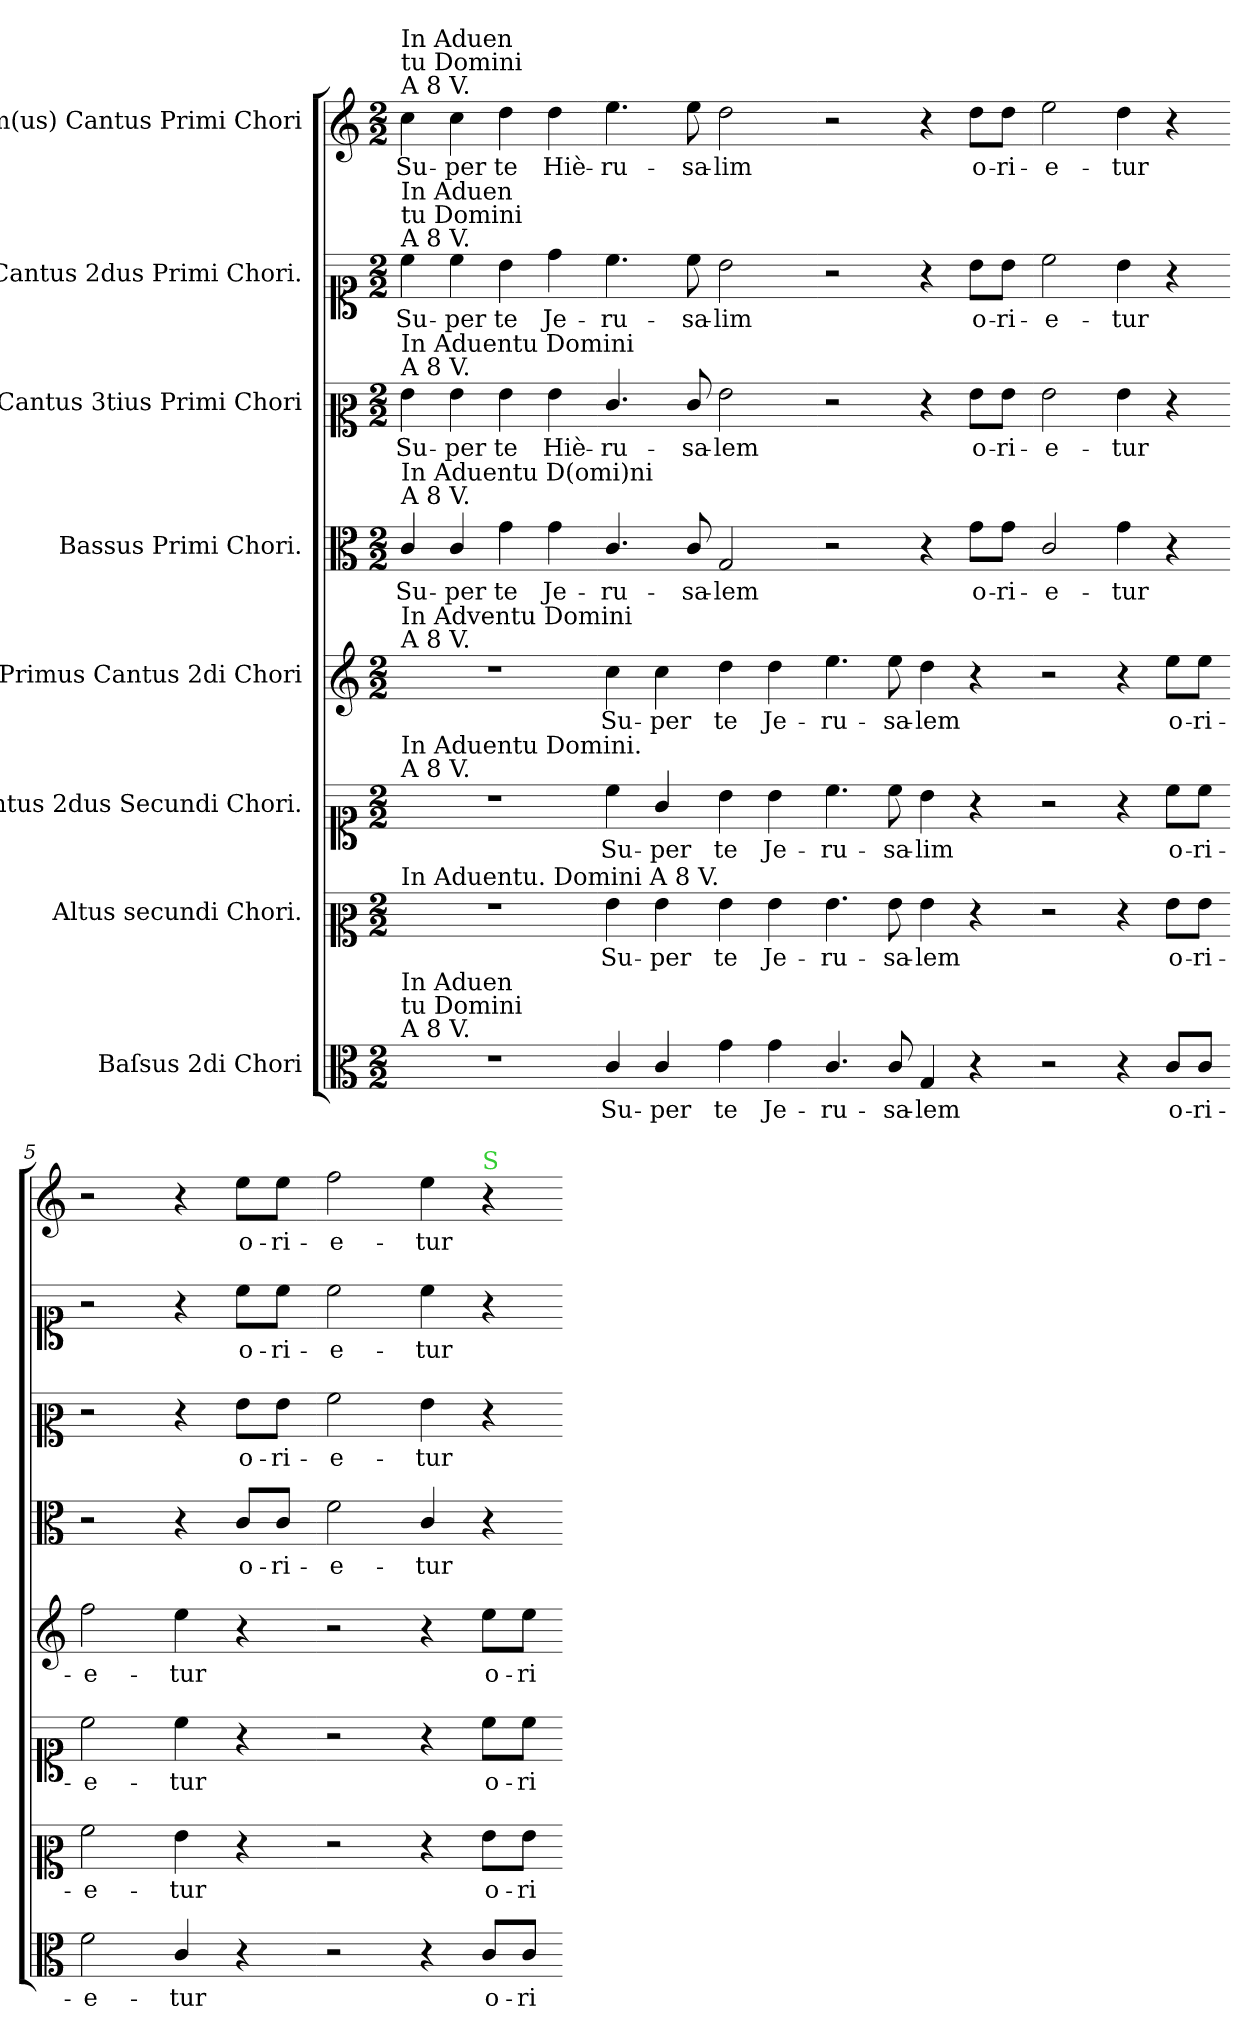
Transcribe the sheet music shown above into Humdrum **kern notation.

**kern	**text	**kern	**text	**kern	**text	**kern	**text	**kern	**text	**kern	**text	**kern	**text	**kern	**text
*part8	*part8	*part7	*part7	*part6	*part6	*part5	*part5	*part4	*part4	*part3	*part3	*part2	*part2	*part1	*part1
*staff8	*staff8	*staff7	*staff7	*staff6	*staff6	*staff5	*staff5	*staff4	*staff4	*staff3	*staff3	*staff2	*staff2	*staff1	*staff1
*I"Baſsus 2di Chori	*	*I"Altus secundi Chori.	*	*I"Cantus 2dus Secundi Chori.	*	*I"Primus Cantus 2di Chori	*	*I"Bassus Primi Chori.	*	*I"Cantus 3tius Primi Chori	*	*I"Cantus 2dus Primi Chori.	*	*I"1m(us) Cantus Primi Chori	*
*clefC3	*	*clefC2	*	*clefC1	*	*clefG2	*	*clefC3	*	*clefC2	*	*clefC1	*	*clefG2	*
*k[]	*	*k[]	*	*k[]	*	*k[]	*	*k[]	*	*k[]	*	*k[]	*	*k[]	*
*C:	*	*C:	*	*C:	*	*C:	*	*C:	*	*C:	*	*C:	*	*C:	*
*M2/2	*	*M2/2	*	*M2/2	*	*M2/2	*	*M2/2	*	*M2/2	*	*M2/2	*	*M2/2	*
=1	=1	=1	=1	=1	=1	=1	=1	=1	=1	=1	=1	=1	=1	=1	=1
!	!	!	!	!	!	!	!	!	!	!	!	!	!	!LO:TX:a:t=In Aduen\ntu Domini\nA 8 V.	!
!	!	!	!	!	!	!	!	!	!	!	!	!LO:TX:a:t=In Aduen\ntu Domini\nA 8 V.	!	!	!
!	!	!	!	!	!	!	!	!	!	!LO:TX:a:t=In Aduentu Domini\nA 8 V.	!	!	!	!	!
!	!	!	!	!	!	!	!	!LO:TX:a:t=In Aduentu D(omi)ni\nA 8 V.	!	!	!	!	!	!	!
!	!	!	!	!	!	!LO:TX:a:t=In Adventu Domini\nA 8 V.	!	!	!	!	!	!	!	!	!
!	!	!	!	!LO:TX:a:t=In Aduentu Domini.\nA 8 V.	!	!	!	!	!	!	!	!	!	!	!
!	!	!LO:TX:a:t=In Aduentu. Domini A 8 V.	!	!	!	!	!	!	!	!	!	!	!	!	!
!LO:TX:a:t=In Aduen\ntu Domini\nA 8 V.	!	!	!	!	!	!	!	!	!	!	!	!	!	!	!
1r	.	1r	.	1r	.	1r	.	4c/	Su-	4g\	Su-	4cc\	Su-	4cc\	Su-
.	.	.	.	.	.	.	.	4c/	-per	4g\	-per	4cc\	-per	4cc\	-per
.	.	.	.	.	.	.	.	4g\	te	4g\	te	4b\	te	4dd\	te
.	.	.	.	.	.	.	.	4g\	Je-	4g\	Hiè-	4dd\	Je-	4dd\	Hiè-
=2-	=2-	=2-	=2-	=2-	=2-	=2-	=2-	=2-	=2-	=2-	=2-	=2-	=2-	=2-	=2-
4c/	Su-	4g\	Su-	4cc\	Su-	4cc\	Su-	4.c/	-ru-	4.e/	-ru-	4.cc\	-ru-	4.ee\	-ru-
4c/	-per	4g\	-per	4g/	-per	4cc\	-per	.	.	.	.	.	.	.	.
.	.	.	.	.	.	.	.	8c/	-sa-	8e/	-sa-	8cc\	-sa-	8ee\	-sa-
4g\	te	4g\	te	4b\	te	4dd\	te	2G/	-lem	2g\	-lem	2b\	-lim	2dd\	-lim
4g\	Je-	4g\	Je-	4b\	Je-	4dd\	Je-	.	.	.	.	.	.	.	.
=3-	=3-	=3-	=3-	=3-	=3-	=3-	=3-	=3-	=3-	=3-	=3-	=3-	=3-	=3-	=3-
4.c/	-ru-	4.g\	-ru-	4.cc\	-ru-	4.ee\	-ru-	2r	.	2r	.	2r	.	2r	.
8c/	-sa-	8g\	-sa-	8cc\	-sa-	8ee\	-sa-	.	.	.	.	.	.	.	.
4G/	-lem	4g\	-lem	4b\	-lim	4dd\	-lem	4r	.	4r	.	4r	.	4r	.
4r	.	4r	.	4r	.	4r	.	8g\L	o-	8g\L	o-	8b\L	o-	8dd\L	o-
.	.	.	.	.	.	.	.	8g\J	-ri-	8g\J	-ri-	8b\J	-ri-	8dd\J	-ri-
=4-	=4-	=4-	=4-	=4-	=4-	=4-	=4-	=4-	=4-	=4-	=4-	=4-	=4-	=4-	=4-
2r	.	2r	.	2r	.	2r	.	2c/	-e-	2g\	-e-	2cc\	-e-	2ee\	-e-
4r	.	4r	.	4r	.	4r	.	4g\	-tur	4g\	-tur	4b\	-tur	4dd\	-tur
8c/L	o-	8g\L	o-	8cc\L	o-	8ee\L	o-	4r	.	4r	.	4r	.	4r	.
8c/J	-ri-	8g\J	-ri-	8cc\J	-ri-	8ee\J	-ri-	.	.	.	.	.	.	.	.
=5-	=5-	=5-	=5-	=5-	=5-	=5-	=5-	=5-	=5-	=5-	=5-	=5-	=5-	=5-	=5-
2f\	-e-	2a\	-e-	2cc\	-e-	2ff\	-e-	2r	.	2r	.	2r	.	2r	.
4c/	-tur	4g\	-tur	4cc\	-tur	4ee\	-tur	4r	.	4r	.	4r	.	4r	.
4r	.	4r	.	4r	.	4r	.	8c/L	o-	8g\L	o-	8cc\L	o-	8ee\L	o-
.	.	.	.	.	.	.	.	8c/J	-ri-	8g\J	-ri-	8cc\J	-ri-	8ee\J	-ri-
=6-	=6-	=6-	=6-	=6-	=6-	=6-	=6-	=6-	=6-	=6-	=6-	=6-	=6-	=6-	=6-
2r	.	2r	.	2r	.	2r	.	2f\	-e-	2a\	-e-	2cc\	-e-	2ff\	-e-
4r	.	4r	.	4r	.	4r	.	4c/	-tur	4g\	-tur	4cc\	-tur	4ee\	-tur
!	!	!	!	!	!	!	!	!	!	!	!	!	!	!LO:TX:a:color=limegreen:t=S	!
8c/L	o-	8g\L	o-	8cc\L	o-	8ee\L	o-	4r	.	4r	.	4r	.	4r	.
8c/J	-ri-	8g\J	-ri-	8cc\J	-ri-	8ee\J	-ri-	.	.	.	.	.	.	.	.
=-	=-	=-	=-	=-	=-	=-	=-	=-	=-	=-	=-	=-	=-	=-	=-
*-	*-	*-	*-	*-	*-	*-	*-	*-	*-	*-	*-	*-	*-	*-	*-
